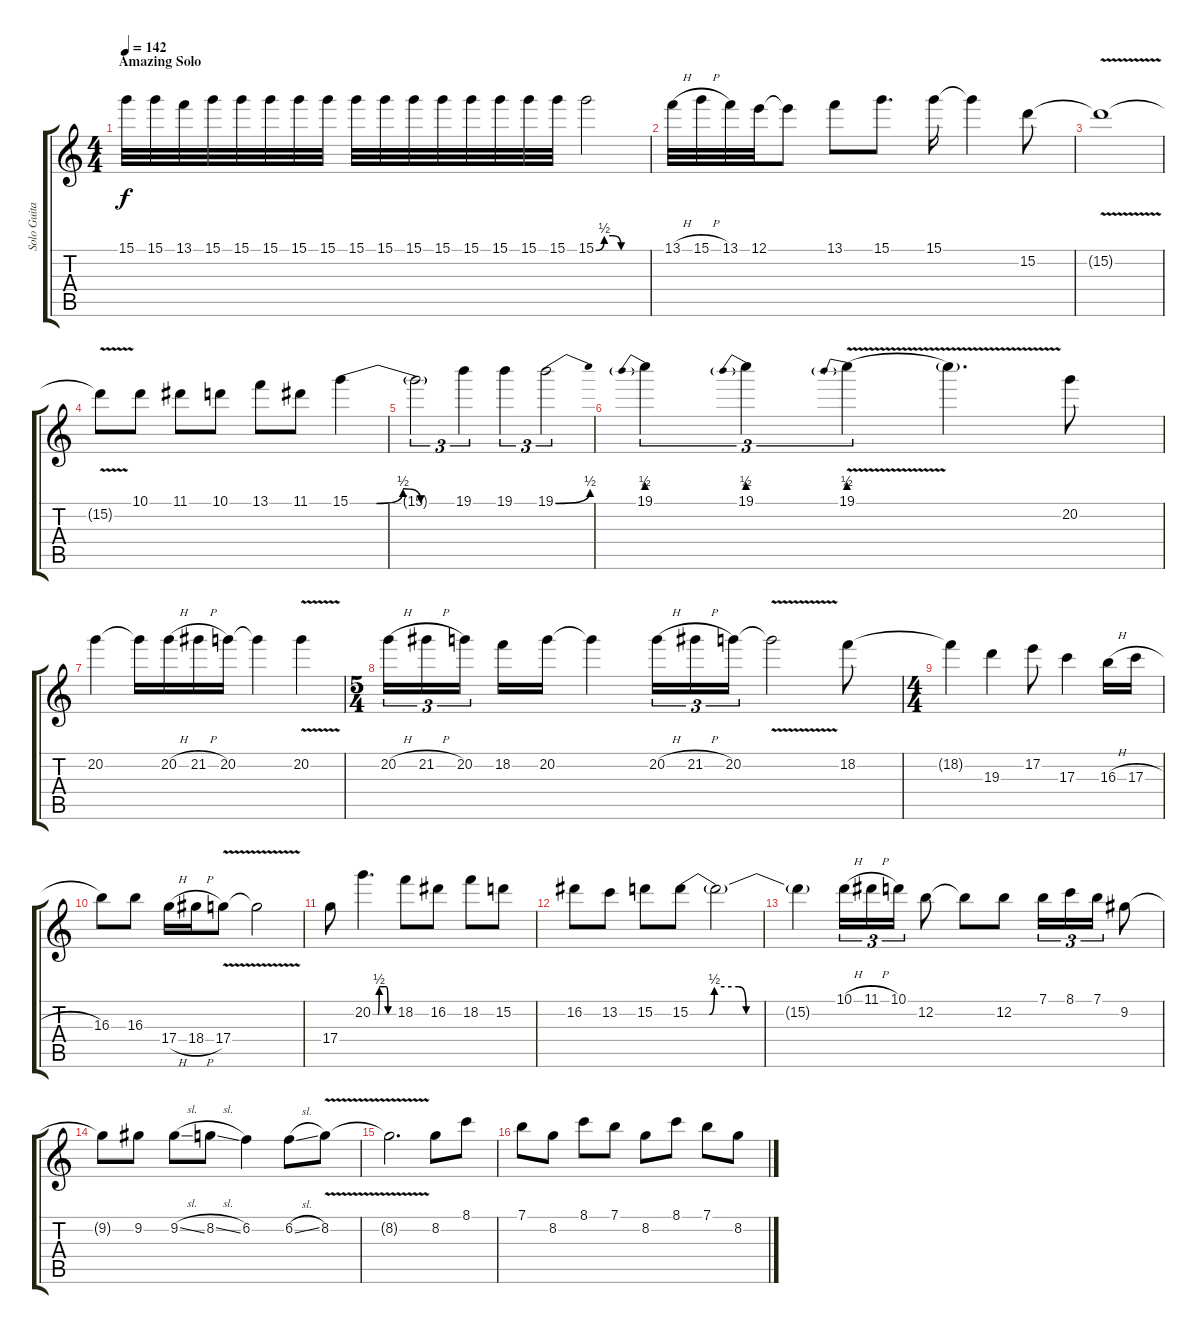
\track ("Solo Guitar" "Solo Guita") {instrument overdrivenguitar}
\staff {score tabs}
\tuning (E4 B3 G3 D3 A2 E2) {hide}
\ts (4 4)
\section ("" "Amazing Solo")
\tempo 142
\clef g2
\ks c
15.1.32{dy f} 15.1.32 13.1.32 15.1.32 15.1.32 15.1.32 15.1.32 15.1.32 15.1.32 15.1.32 15.1.32 15.1.32 15.1.32 15.1.32 15.1.32 15.1.32 15.1{be (custom 0 0 10 2 20 2 30 0 60 0)}.2 |
13.1{h}.32 15.1{h}.32 13.1.32 12.1.32 12.1{t}.8 13.1.8 15.1.8{d} 15.1.16 15.1{t}.4 15.2.8 |
15.2{v t}.1 |
15.2{t}.8 10.1.8 11.1.8 10.1.8 13.1.8 11.1.8 15.1{be (custom 0 0 15 0 30 2 40 0 60 0)}.4 |
15.1{t}.2{tu (3 2)} 19.1.4{tu (3 2)} 19.1.4{tu (3 2)} 19.1{be (bend 0 0 60 2)}.2{tu (3 2)} |
19.1{be (prebend 0 2 60 2)}.4{tu (3 2)} 19.1{be (prebend 0 2 60 2)}.4{tu (3 2)} 19.1{be (prebend 0 2 60 2) v}.4{tu (3 2)} 19.1{t}.4{d} 20.2.8 |
20.2.4 20.2{t}.16 20.2{h}.16 21.2{h}.16 20.2.16 20.2{t}.4 20.2{v}.4 |
\ts (5 4)
20.2{h}.16{tu (3 2)} 21.2{h}.16{tu (3 2)} 20.2.16{tu (3 2) beam splitsecondary} 18.2.16 20.2.16 20.2{t}.4 20.2{h}.16{tu (3 2)} 21.2{h}.16{tu (3 2)} 20.2.16{tu (3 2)} 20.2{v t}.2 18.2.8 |
\ts (4 4)
18.2{t}.4 19.3.4 17.2.8 17.3.4 16.3{h}.16 17.3{h}.16 |
16.3.8 16.3.8 17.4{h}.16 18.4{h}.16 17.4{v}.8 17.4{t}.2 |
17.4.8 20.2{be (custom 0 0 15 0 19 2 39 2 44 0 60 0)}.4{d} 18.2.8 16.2.8 18.2.8 15.2.8 |
16.2.8 13.2.8 15.2.8 15.2{be (custom 0 0 8 0 10 2 20 2 23 0 30 0 60 0)}.8 15.2{t}.2 |
15.2{t}.4 10.1{h}.16{tu (3 2)} 11.1{h}.16{tu (3 2)} 10.1.16{tu (3 2)} 12.2.8 12.2{t}.8 12.2.8 7.1.16{tu (3 2)} 8.1.16{tu (3 2)} 7.1.16{tu (3 2)} 9.2.8 |
9.2{t}.8 9.2.8 9.2{sl}.8 8.2{sl}.8 6.2.4 6.2{sl}.8 8.2{v}.8 |
8.2{t}.2{d} 8.2.8 8.1.8 |
7.1.8 8.2.8 8.1.8 7.1.8 8.2.8 8.1.8 7.1.8 8.2.8
